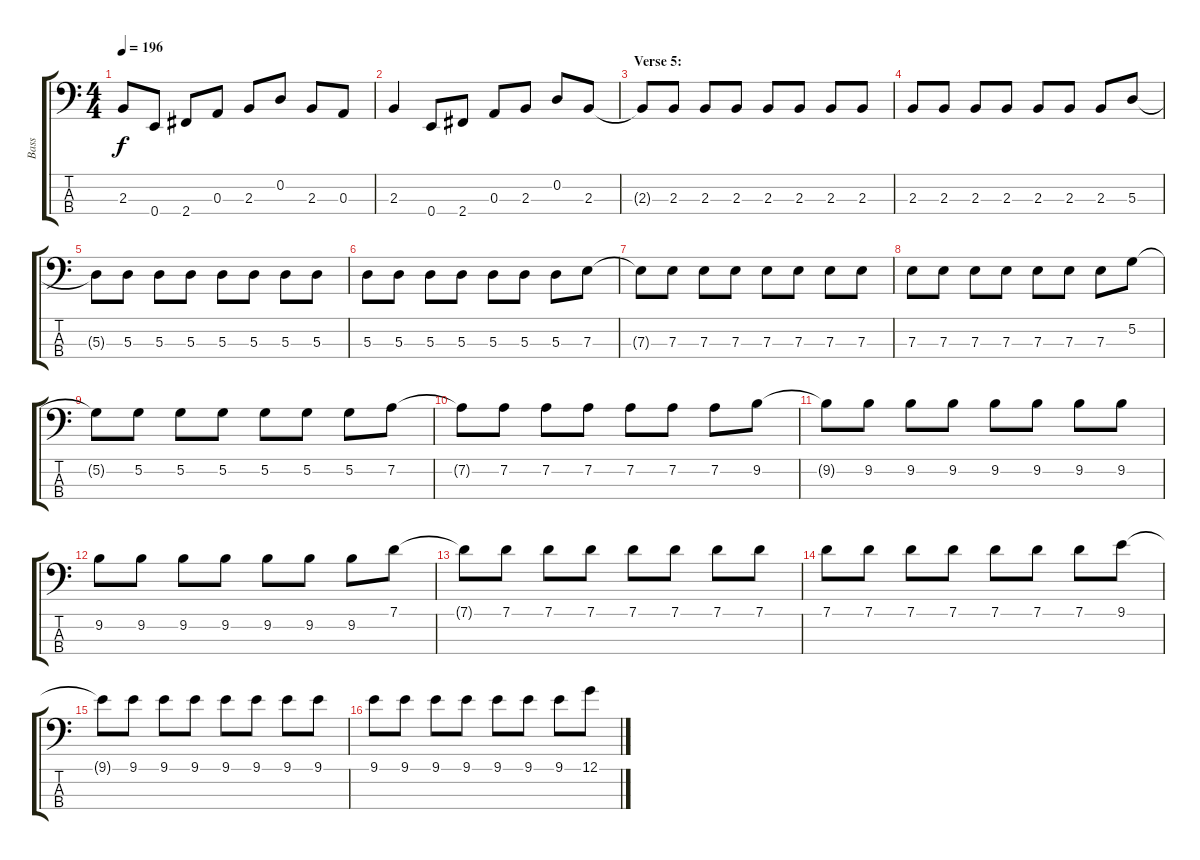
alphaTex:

\track ("Bass" "Bass") {instrument electricbasspick}
\staff {score tabs}
\tuning (G2 D2 A1 E1) {hide}
\ts (4 4)
\tempo 196
\clef f4
\ks c
2.3{t}.8{dy f} 0.4.8 2.4.8 0.3.8 2.3.8 0.2.8 2.3.8 0.3.8 |
2.3.4 0.4.8 2.4.8 0.3.8 2.3.8 0.2.8 2.3.8 |
\section ("" "Verse 5:")
2.3{t}.8 2.3.8 2.3.8 2.3.8 2.3.8 2.3.8 2.3.8 2.3.8 |
2.3.8 2.3.8 2.3.8 2.3.8 2.3.8 2.3.8 2.3.8 5.3.8 |
5.3{t}.8 5.3.8 5.3.8 5.3.8 5.3.8 5.3.8 5.3.8 5.3.8 |
5.3.8 5.3.8 5.3.8 5.3.8 5.3.8 5.3.8 5.3.8 7.3.8 |
7.3{t}.8 7.3.8 7.3.8 7.3.8 7.3.8 7.3.8 7.3.8 7.3.8 |
7.3.8 7.3.8 7.3.8 7.3.8 7.3.8 7.3.8 7.3.8 5.2.8 |
5.2{t}.8 5.2.8 5.2.8 5.2.8 5.2.8 5.2.8 5.2.8 7.2.8 |
7.2{t}.8 7.2.8 7.2.8 7.2.8 7.2.8 7.2.8 7.2.8 9.2.8 |
9.2{t}.8 9.2.8 9.2.8 9.2.8 9.2.8 9.2.8 9.2.8 9.2.8 |
9.2.8 9.2.8 9.2.8 9.2.8 9.2.8 9.2.8 9.2.8 7.1.8 |
7.1{t}.8 7.1.8 7.1.8 7.1.8 7.1.8 7.1.8 7.1.8 7.1.8 |
7.1.8 7.1.8 7.1.8 7.1.8 7.1.8 7.1.8 7.1.8 9.1.8 |
9.1{t}.8 9.1.8 9.1.8 9.1.8 9.1.8 9.1.8 9.1.8 9.1.8 |
9.1.8 9.1.8 9.1.8 9.1.8 9.1.8 9.1.8 9.1.8 12.1.8
